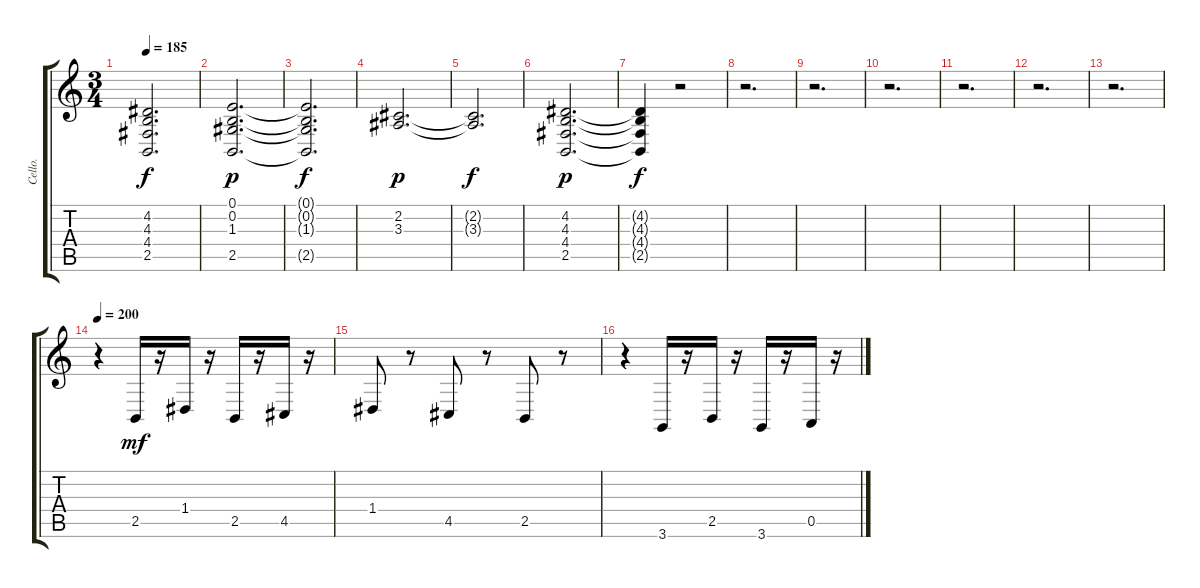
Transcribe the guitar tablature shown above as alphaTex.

\track ("Cello." "Cello.") {instrument pizzicatostrings}
\staff {score tabs}
\tuning (E4 B3 G3 D3 A2 E2) {hide}
\ts (3 4)
\tempo 185
\clef g2
\ks c
(4.2{t} 4.3{t} 4.4{t} 2.5{t}).2{d dy f} |
(0.1 0.2 1.3 2.5).2{d dy p} |
(0.1{t} 0.2{t} 1.3{t} 2.5{t}).2{d dy f} |
(2.2 3.3).2{d dy p} |
(2.2{t} 3.3{t}).2{d dy f} |
(4.2 4.3 4.4 2.5).2{d dy p} |
(4.2{t} 4.3{t} 4.4{t} 2.5{t}).4{dy f} r.2 |
r.2{d} |
r.2{d} |
r.2{d} |
r.2{d} |
r.2{d} |
r.2{d} |
\tempo 200
r.4 2.5.16{dy mf instrument stringensemble1} r.16 1.4.16 r.16 2.5.16 r.16 4.5.16 r.16 |
1.4.8 r.8 4.5.8 r.8 2.5.8 r.8 |
r.4 3.6.16 r.16 2.5.16 r.16 3.6.16 r.16 0.5.16 r.16
